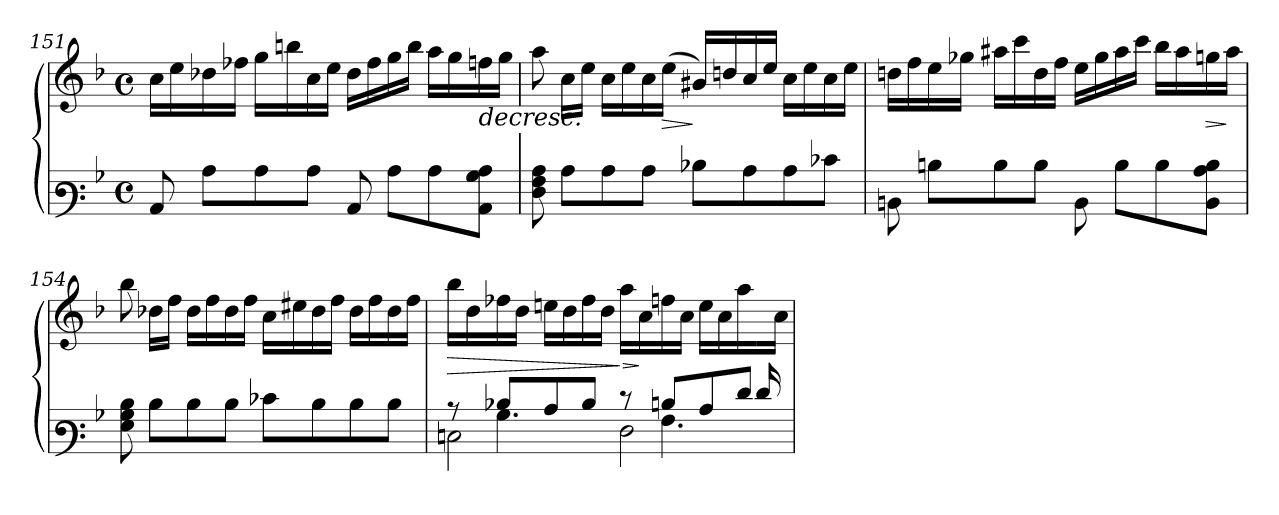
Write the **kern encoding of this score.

**kern	**kern	**dynam
*part1	*part1	*part1
*staff2	*staff1	*staff1/2
!!LO:LB:g=z
*clefF3	*clefG3	*
*k[b-]	*k[b-]	*
*M4/4	*M4/4	*
*met(c)	*met(c)	*
=151	=151	=151
8C/	16a\LL	.
.	16cc\	.
8c\L	16b-X\	.
.	16dd-X\JJ	.
8c\	16ee\LL	.
.	16ggn\	.
8c\J	16a\	.
.	16cc\JJ	.
8C/	16b-\LL	.
.	16dd-\	.
8c\L	16ee\	.
.	16gg\JJ	.
8c\	16ff\LL	.
.	16ee\	.
!	!	!LO:HP:b
8C\ 8B-\ 8c\J	16ddn\	>
.	16ee\JJ	.
=152	=152	=152
8F\ 8A\ 8c\	8ff\	.
8c\L	16a\LL	.
.	16cc\JJ	.
8c\	16a\LL	.
.	16cc\	.
8c\J	16a\	.
!	!	!LO:HP:b
.	(<16cc\JJ	>
8d-X\L	16g#X/LL)	]
.	16bn/	.
8c\	16a/	.
.	16cc/JJ	.
8c\	16a\LL	.
.	16cc\	.
8e-X\J	16a\	.
.	16cc\JJ	.
!!LO:LB:g=z
=153	=153	=153
8Dn\	16bn\LL	.
.	16dd\	.
8dn\L	16cc\	.
.	16ee-X\JJ	.
8d\	16ff#X\LL	.
.	16aa\	.
8d\J	16b\	.
.	16dd\JJ	.
8D\	16cc\LL	.
.	16ee-\	.
8d\L	16ff#\	.
.	16aa\JJ	.
8d\	16gg\LL	.
.	16ff#\	.
!	!	!LO:HP:n=1:b
8D\ 8c\ 8d\J	16een\	] >
.	16ff#\JJ	]
=154	=154	=154
8G\ 8B-\ 8d\	8gg\	.
8d\L	16b-X\LL	.
.	16dd\JJ	.
8d\	16b-\LL	.
.	16dd\	.
8d\J	16b-\	.
.	16dd\JJ	.
8e-X\L	16a\LL	.
.	16cc#X\	.
8d\	16b-\	.
.	16dd\JJ	.
8d\	16b-\LL	.
.	16dd\	.
8d\J	16b-\	.
.	16dd\JJ	.
!!LO:LB:g=z
=155	=155	=155
*^	*	*
*	*^	*	*
*	*	*^	*	*
!	!	!	!	!	!LO:HP:b
2...ryy	8rc	8ryy	2En\	16gg\LL	>
.	.	.	.	16b-\	.
.	8d-X/L	4.B-\	.	16dd-X\	.
.	.	.	.	16b-\JJ	.
.	8c/	.	.	16ccn\LL	.
.	.	.	.	16b-\	.
.	8d-/J	.	.	16dd-\	.
.	.	.	.	16b-\JJ	.
!	!	!	!	!	!LO:HP:n=1:b
.	8ryy	8rd	2F\	16ff\LL	] >
.	.	.	.	16a\	]
.	4.A\	8dn/L	.	16ddn\	.
.	.	.	.	16a\JJ	.
.	.	8c/	.	16cc\LL	.
.	.	.	.	16a\	.
.	.	8f/J	.	16ff\	.
16f/	.	.	.	16ryy	.
16ryy	16ryy	16ryy	16ryy	16a\JJ	.
*v	*v	*v	*v	*	*
=	=	=
*-	*-	*-
